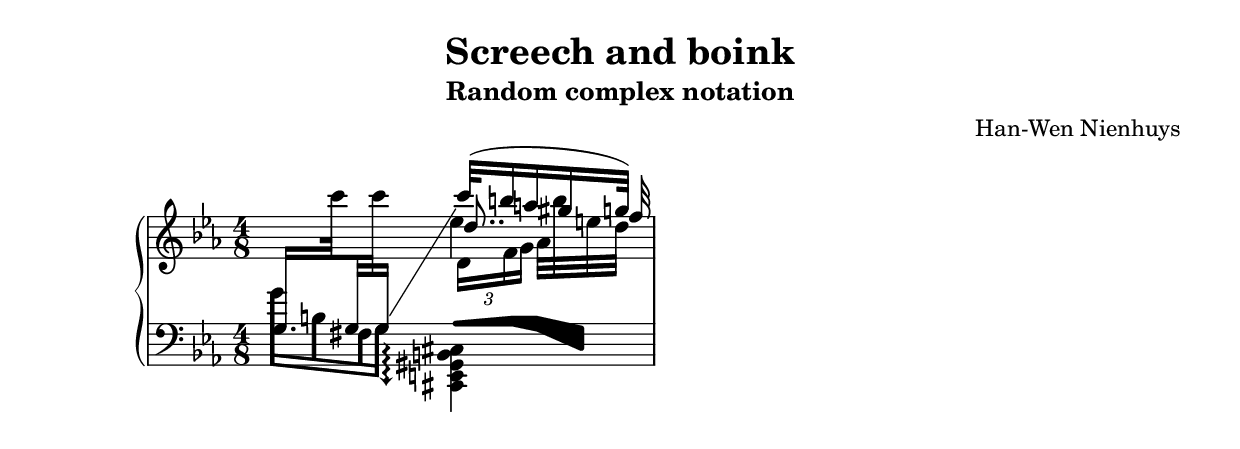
\version "2.1.22"
\header {
    title = "Screech and boink"
    subtitle = "Random complex notation"
    composer = "Han-Wen Nienhuys"
}

\score {
    \notes \context PianoStaff <<
	\context Staff = up {
	    \time 4/8
	    \key c \minor


	    << {
		\revert Stem #'direction
		\change Staff = down
		\set subdivideBeams = ##t	     
		g16.[
		    \change Staff = up
		    c'''32 	\change Staff = down
		    g32 \change Staff = up
		    c'''32	\change Staff = down
		    g16]
		\change Staff = up
		\override Stem  #'direction = #1
		\set followVoice = ##t
		c'''32([ b''16 a''16 gis''16 g''32)]  } \\
	       { s4 \times 2/3 { d'16[ f' g'] } as'32[ b''32 e'' d''] } \\
	       { s4 \autoBeamOff d''8.. f''32  } \\
	       { s4 es''4 }
	   >>
	}

	\context Staff = down {
	    \clef bass
	    \key c \minor
	    \set subdivideBeams = ##f
	    \override Stem  #'french-beaming = ##t
	    \override Beam  #'thickness = #0.3
	    \override Stem  #'thickness = #4.0
	    g'16[ b16 fis16 g16]
	    << \apply #notes-to-clusters { 
		as16 <as b>
		<g b>
		<g cis>
	    } \\
	       {
		   \override Staff.Arpeggio  #'arpeggio-direction =#-1
		   <cis, e, gis, b, cis>4\arpeggio  }
	   >>
	}
    >>

    \paper { linewidth = -1.0

	     \translator {
		 \StaffContext
		 \consists Horizontal_bracket_engraver }

	 }
    \midi { \tempo 8 = 60 }
}
